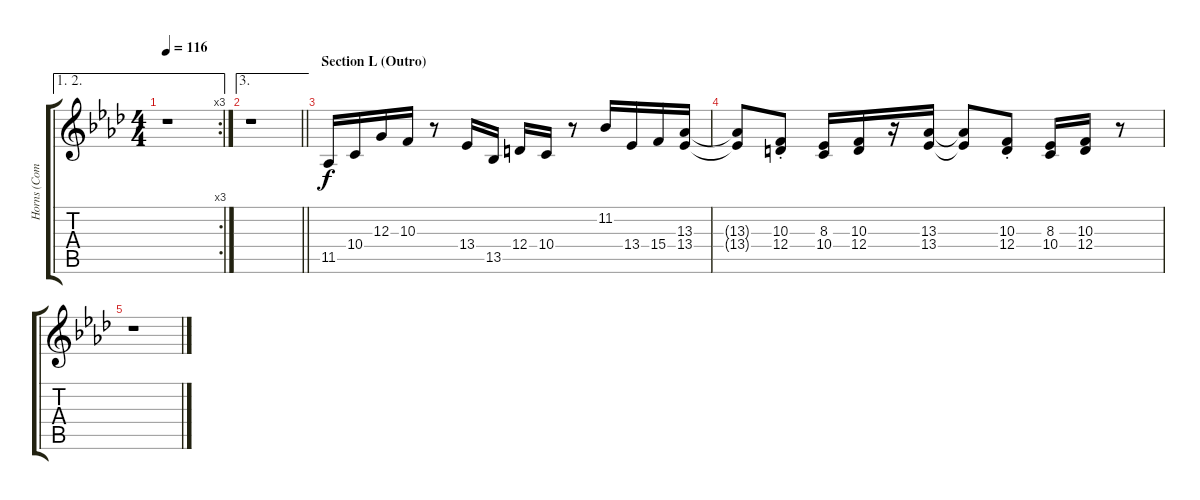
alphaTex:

\track ("Horns (Combined)" "Horns (Com") {solo instrument altosax}
\staff {score tabs}
\tuning (E4 B3 G3 D3 A2 E2) {hide}
\ae (1 2)
\rc 3
\ts (4 4)
\tempo 116
\clef g2
\ks ab
r.1{dy f} |
\ae 3
\barLineRight lightlight
r.1 |
\section ("" "Section L (Outro)")
11.5.16 10.4.16 12.3.16 10.3.16 r.8 13.4.16 13.5.16 12.4.16 10.4.16 r.8 11.2.16 13.4.16 15.4.16 (13.3 13.4).16 |
(13.3{t} 13.4{t}).8 (10.3{st} 12.4{st}).8 (8.3 10.4).16 (10.3 12.4).16 r.16 (13.3 13.4).16 (13.3{t} 13.4{t}).8 (10.3{st} 12.4{st}).8 (8.3 10.4).16 (10.3 12.4).16 r.8 |
r.1
